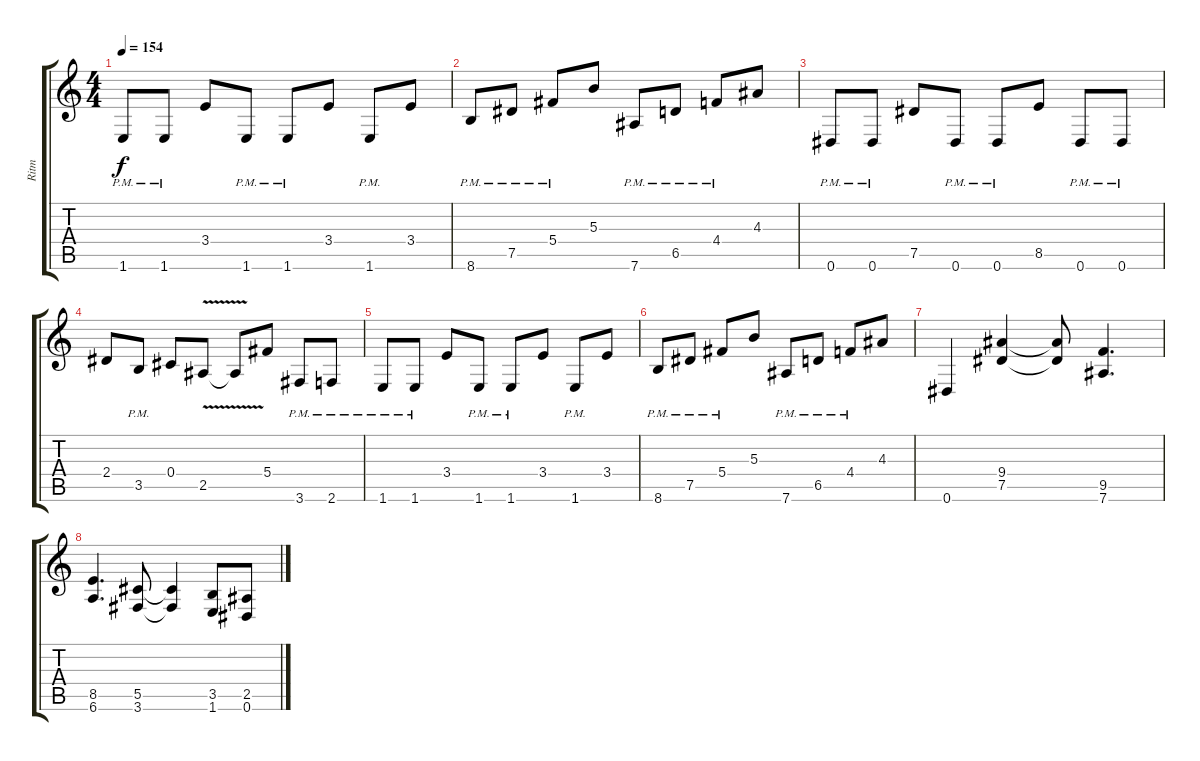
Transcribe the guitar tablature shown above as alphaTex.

\track ("Ritm" "Ritm") {instrument distortionguitar}
\staff {score tabs}
\tuning (Eb4 Bb3 Gb3 Db3 Ab2 Eb2) {hide}
\ts (4 4)
\tempo 154
\clef g2
\ks c
1.6{pm}.8{dy f} 1.6{pm}.8 3.4.8 1.6{pm}.8 1.6{pm}.8 3.4.8 1.6{pm}.8 3.4.8 |
8.6{pm}.8 7.5{pm}.8 5.4{pm}.8 5.3.8 7.6{pm}.8 6.5{pm}.8 4.4{pm}.8 4.3.8 |
0.6{pm}.8 0.6{pm}.8 7.5.8 0.6{pm}.8 0.6{pm}.8 8.5.8 0.6{pm}.8 0.6{pm}.8 |
2.4.8 3.5{pm}.8 0.4.8 2.5{v}.8 2.5{t}.8 5.4.8 3.6{pm}.8 2.6{pm}.8 |
1.6{pm}.8 1.6{pm}.8 3.4.8 1.6{pm}.8 1.6{pm}.8 3.4.8 1.6{pm}.8 3.4.8 |
8.6{pm}.8 7.5{pm}.8 5.4{pm}.8 5.3.8 7.6{pm}.8 6.5{pm}.8 4.4{pm}.8 4.3.8 |
0.6.4 (9.4 7.5).4 (9.4{t} 7.5{t}).8 (9.5 7.6).4{d} |
(8.5 6.6).4{d} (5.5 3.6).8 (5.5{t} 3.6{t}).4 (3.5 1.6).8 (2.5 0.6).8
